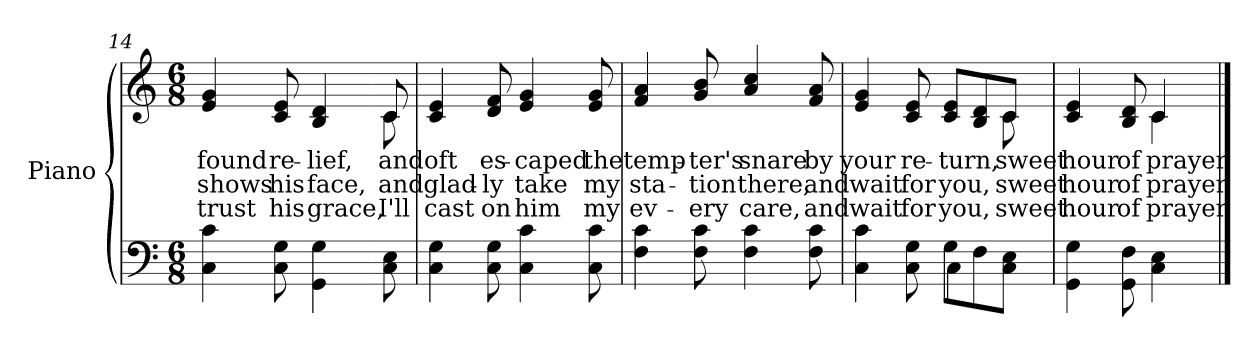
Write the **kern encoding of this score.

**kern	**kern	**text	**text	**text
*part2	*part1	*part1	*part1	*part1
*staff2	*staff1	*staff1	*staff1	*staff1
*I"Piano	*I"Piano	*	*	*
*I'Pno.	*I'Pno.	*	*	*
*clefF4	*clefG2	*	*	*
*k[]	*k[]	*	*	*
*C:	*C:	*	*	*
*M6/8	*M6/8	*	*	*
=14	=14	=14	=14	=14
!	!	!LO:LY:b:color=#000000	!LO:LY:b:color=#000000	!LO:LY:b:color=#000000
*	*^	*	*	*
4Ci\ 4ci	4ei/ 4gi	4.ryy	found	shows	trust
!	!	!	!LO:LY:b:color=#000000	!LO:LY:b:color=#000000	!LO:LY:b:color=#000000
8Ci\ 8Gi	8ci/ 8ei	.	re-	his	his
!	!	!	!LO:LY:b:color=#000000	!LO:LY:b:color=#000000	!LO:LY:b:color=#000000
4GGi\ 4Gi	4Bi/ 4di	8ryy	-lief,	face,	grace,
.	.	8ryy	.	.	.
!!LO:LB:g=z	!!
=15-	=15-	=15-	=15-	=15-	=15-
!	!	!	!LO:LY:b:color=#000000	!LO:LY:b:color=#000000	!LO:LY:b:color=#000000
8Ci\ 8Ei	8ci/	8ci\	and	and	I'll
*	*v	*v	*	*	*
=16	=16	=16	=16	=16
*	*^	*	*	*
!	!	!	!LO:LY:b:color=#000000	!LO:LY:b:color=#000000	!LO:LY:b:color=#000000
*	*v	*v	*	*	*
4Ci\ 4Gi	4ci/ 4ei	oft	glad-	cast
!	!	!LO:LY:b:color=#000000	!LO:LY:b:color=#000000	!LO:LY:b:color=#000000
8Ci\ 8Gi	8di/ 8fi	es-	-ly	on
!	!	!LO:LY:b:color=#000000	!LO:LY:b:color=#000000	!LO:LY:b:color=#000000
4Ci\ 4ci	4ei/ 4gi	-caped	take	him
!	!	!LO:LY:b:color=#000000	!LO:LY:b:color=#000000	!LO:LY:b:color=#000000
8Ci\ 8ci	8ei/ 8gi	the	my	my
=17	=17	=17	=17	=17
!	!	!LO:LY:b:color=#000000	!LO:LY:b:color=#000000	!LO:LY:b:color=#000000
4Fi\ 4ci	4fi/ 4ai	temp-	sta-	ev-
!	!	!LO:LY:b:color=#000000	!LO:LY:b:color=#000000	!LO:LY:b:color=#000000
8Fi\ 8ci	8gi/ 8bi	-ter's	-tion	-ery
!	!	!LO:LY:b:color=#000000	!LO:LY:b:color=#000000	!LO:LY:b:color=#000000
4Fi\ 4ci	4ai/ 4cci	snare	there,	care,
!	!	!LO:LY:b:color=#000000	!LO:LY:b:color=#000000	!LO:LY:b:color=#000000
8Fi\ 8ci	8fi/ 8ai	by	and	and
=18	=18	=18	=18	=18
*^	*	*	*	*
!	!	!	!LO:LY:b:color=#000000	!LO:LY:b:color=#000000	!LO:LY:b:color=#000000
*	*	*^	*	*	*
4Ci\ 4ci	4.ryy	4ei/ 4gi	4.ryy	your	wait	wait
!	!	!	!	!LO:LY:b:color=#000000	!LO:LY:b:color=#000000	!LO:LY:b:color=#000000
8Ci\ 8Gi	.	8ci/ 8ei	.	re-	for	for
!	!	!	!	!LO:LY:b:color=#000000	!LO:LY:b:color=#000000	!LO:LY:b:color=#000000
8Gi\L	4Ci\	8ci/ 8ei/L	8ryy	-turn,	you,	you,
8Fi\	.	8Bi/ 8di/	8ryy	.	.	.
!	!	!	!	!LO:LY:b:color=#000000	!LO:LY:b:color=#000000	!LO:LY:b:color=#000000
8Ci\ 8Ei\J	8ryy	8ci/J	8ci\	sweet	sweet	sweet
*v	*v	*	*	*	*	*
=19	=19	=19	=19	=19	=19
*^	*	*	*	*	*
!	!	!	!	!LO:LY:b:color=#000000	!LO:LY:b:color=#000000	!LO:LY:b:color=#000000
*v	*v	*	*	*	*	*
4GGi\ 4Gi	4ci/ 4ei	4.ryy	hour	hour	hour
!	!	!	!LO:LY:b:color=#000000	!LO:LY:b:color=#000000	!LO:LY:b:color=#000000
8GGi\ 8Fi	8Bi/ 8di	.	of	of	of
!	!	!	!LO:LY:b:color=#000000	!LO:LY:b:color=#000000	!LO:LY:b:color=#000000
4Ci\ 4Ei	4ci/	4ci\	prayer.	prayer.	prayer.
*	*v	*v	*	*	*
==	==	==	==	==
*-	*-	*-	*-	*-
